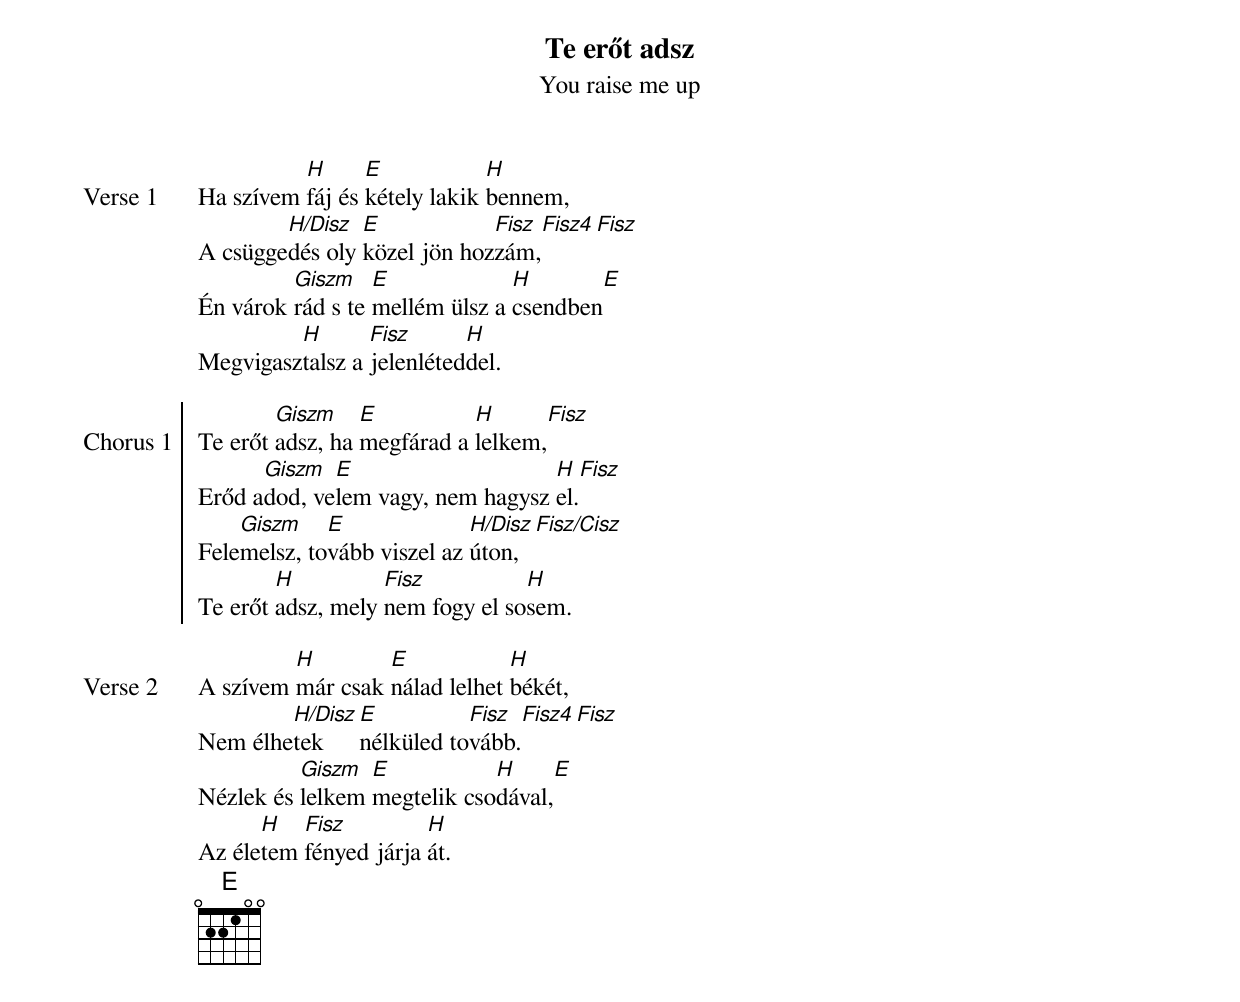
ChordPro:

{title: Te erőt adsz}
{subtitle: You raise me up}
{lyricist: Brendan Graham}
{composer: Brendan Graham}
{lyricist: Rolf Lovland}
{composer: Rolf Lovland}
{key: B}

{start_of_verse: Verse 1}
Ha szívem [H]fáj és [E]kétely lakik [H]bennem,
A csügge[H/Disz]dés oly [E]közel jön hoz[Fisz]zám,[Fisz4][Fisz]
Én várok [Giszm]rád s te [E]mellém ülsz a [H]csendben[E]
Megvigasz[H]talsz a [Fisz]jelenléted[H]del.
{end_of_verse: Verse 1}

{start_of_chorus: Chorus 1}
Te erőt [Giszm]adsz, ha [E]megfárad a [H]lelkem,[Fisz]
Erőd a[Giszm]dod, ve[E]lem vagy, nem hagysz [H]el.[Fisz]
Fele[Giszm]melsz, to[E]vább viszel az [H/Disz]úton,[Fisz/Cisz]
Te erőt [H]adsz, mely [Fisz]nem fogy el so[H]sem.
{end_of_chorus: Chorus 1}

{start_of_verse: Verse 2}
A szívem [H]már csak [E]nálad lelhet [H]békét,
Nem élhe[H/Disz]tek [E]nélküled to[Fisz]vább.[Fisz4][Fisz]
Nézlek és [Giszm]lelkem [E]megtelik cso[H]dával,[E]
Az éle[H]tem [Fisz]fényed járja [H]át.
{end_of_verse: Verse 2}
